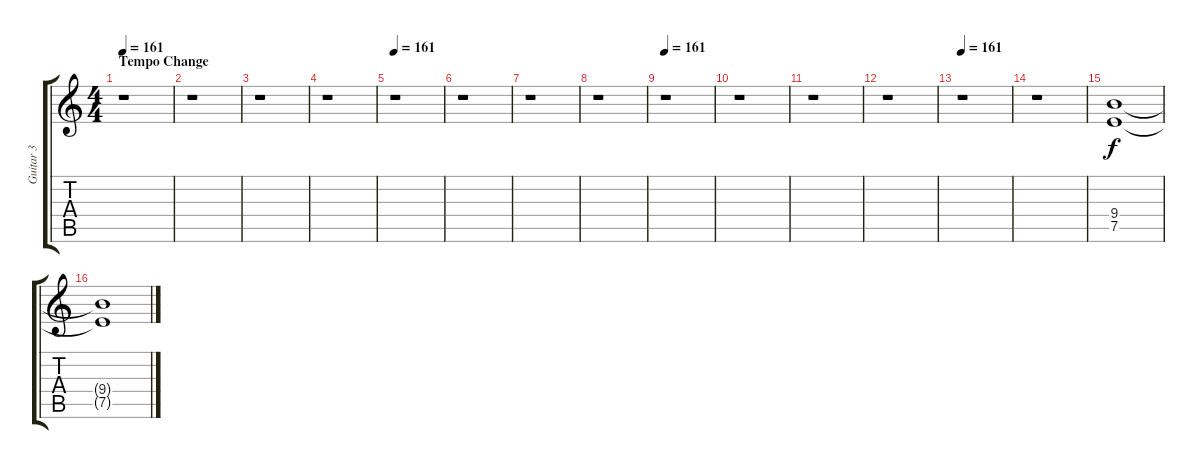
\track ("Guitar 3" "Guitar 3") {instrument distortionguitar}
\staff {score tabs}
\tuning (E4 B3 G3 D3 A2 E2) {hide}
\ts (4 4)
\section ("" "Tempo Change")
\tempo 161
\clef g2
\ks c
r.1{dy f} |
r.1 |
r.1 |
r.1 |
\tempo 161
r.1 |
r.1 |
r.1 |
r.1 |
\tempo 161
r.1 |
r.1 |
r.1 |
r.1 |
\tempo 161
r.1 |
r.1 |
(9.4 7.5).1 |
(9.4{t} 7.5{t}).1
